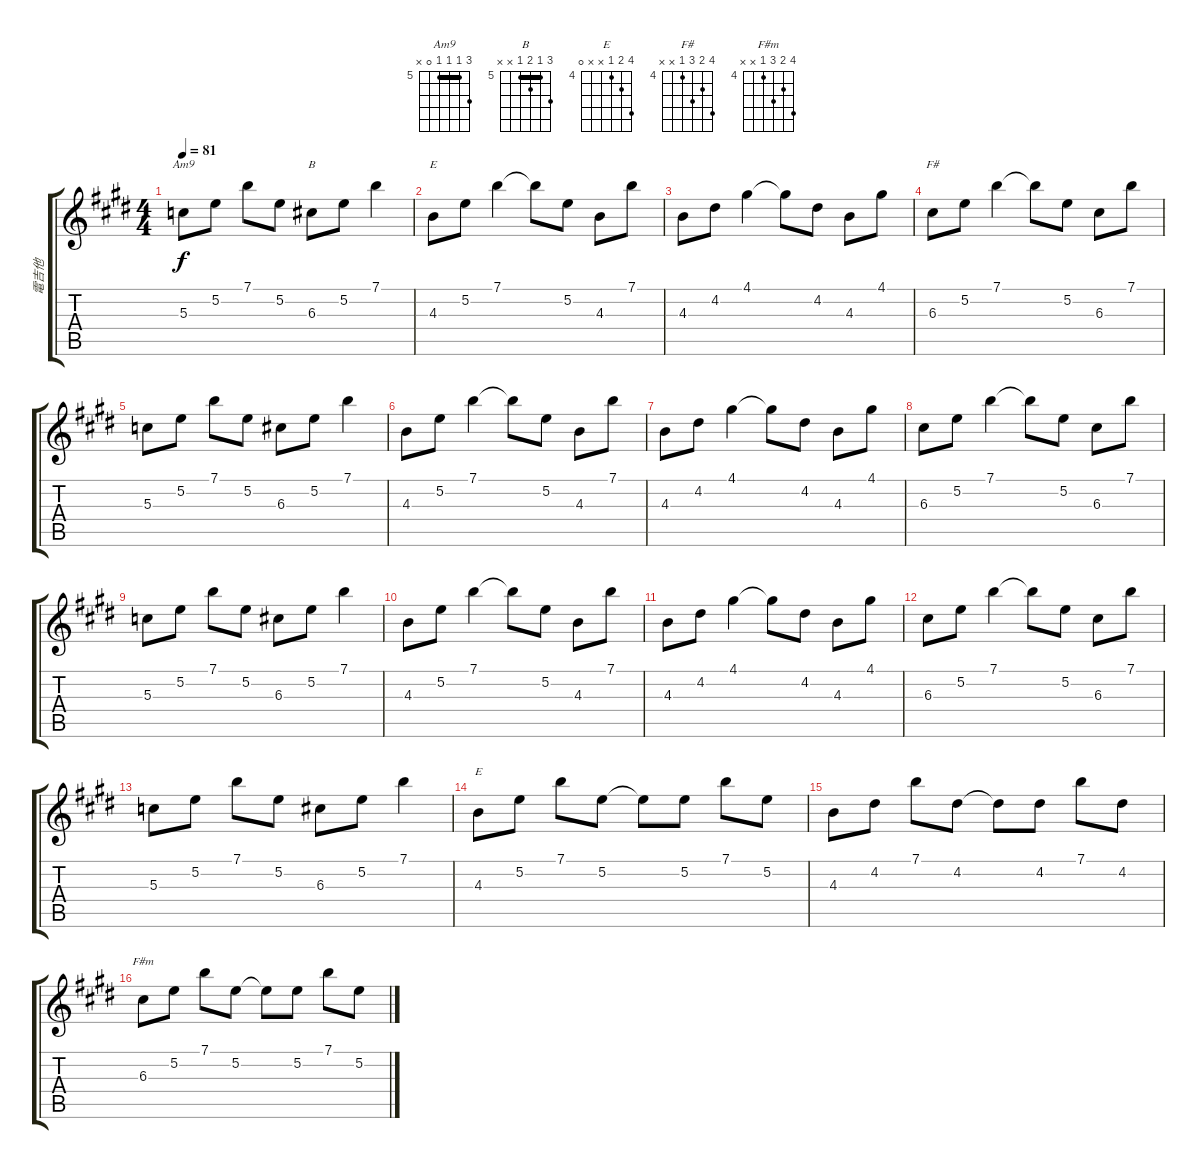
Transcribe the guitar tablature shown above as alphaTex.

\track ("電吉他" "電吉他") {instrument electricguitarjazz}
\staff {score tabs}
\tuning (E4 B3 G3 D3 A2 E2) {hide}
\chord ("Am9" 7 5 5 5 0 x) {firstfret 5 barre 5}
\chord ("B" 7 5 6 5 x x) {firstfret 5 barre 5}
\chord ("E" 7 5 4 0 x x) {firstfret 4}
\chord ("F#" 7 5 6 4 x x) {firstfret 4}
\chord ("E" 7 5 4 x x 0) {firstfret 4}
\chord ("F#m" 7 5 6 4 x x) {firstfret 4}
\ts (4 4)
\tempo 81
\clef g2
\ks e
5.3.8{ch "Am9" dy f} 5.2.8 7.1.8 5.2.8 6.3.8{ch "B"} 5.2.8 7.1.4 |
4.3.8{ch "E"} 5.2.8 7.1.4 7.1{t}.8 5.2.8 4.3.8 7.1.8 |
4.3.8 4.2.8 4.1.4 4.1{t}.8 4.2.8 4.3.8 4.1.8 |
6.3.8{ch "F#"} 5.2.8 7.1.4 7.1{t}.8 5.2.8 6.3.8 7.1.8 |
5.3.8 5.2.8 7.1.8 5.2.8 6.3.8 5.2.8 7.1.4 |
4.3.8 5.2.8 7.1.4 7.1{t}.8 5.2.8 4.3.8 7.1.8 |
4.3.8 4.2.8 4.1.4 4.1{t}.8 4.2.8 4.3.8 4.1.8 |
6.3.8 5.2.8 7.1.4 7.1{t}.8 5.2.8 6.3.8 7.1.8 |
5.3.8 5.2.8 7.1.8 5.2.8 6.3.8 5.2.8 7.1.4 |
4.3.8 5.2.8 7.1.4 7.1{t}.8 5.2.8 4.3.8 7.1.8 |
4.3.8 4.2.8 4.1.4 4.1{t}.8 4.2.8 4.3.8 4.1.8 |
6.3.8 5.2.8 7.1.4 7.1{t}.8 5.2.8 6.3.8 7.1.8 |
5.3.8 5.2.8 7.1.8 5.2.8 6.3.8 5.2.8 7.1.4 |
4.3.8{ch "E"} 5.2.8 7.1.8 5.2.8 5.2{t}.8 5.2.8 7.1.8 5.2.8 |
4.3.8 4.2.8 7.1.8 4.2.8 4.2{t}.8 4.2.8 7.1.8 4.2.8 |
6.3.8{ch "F#m"} 5.2.8 7.1.8 5.2.8 5.2{t}.8 5.2.8 7.1.8 5.2.8
